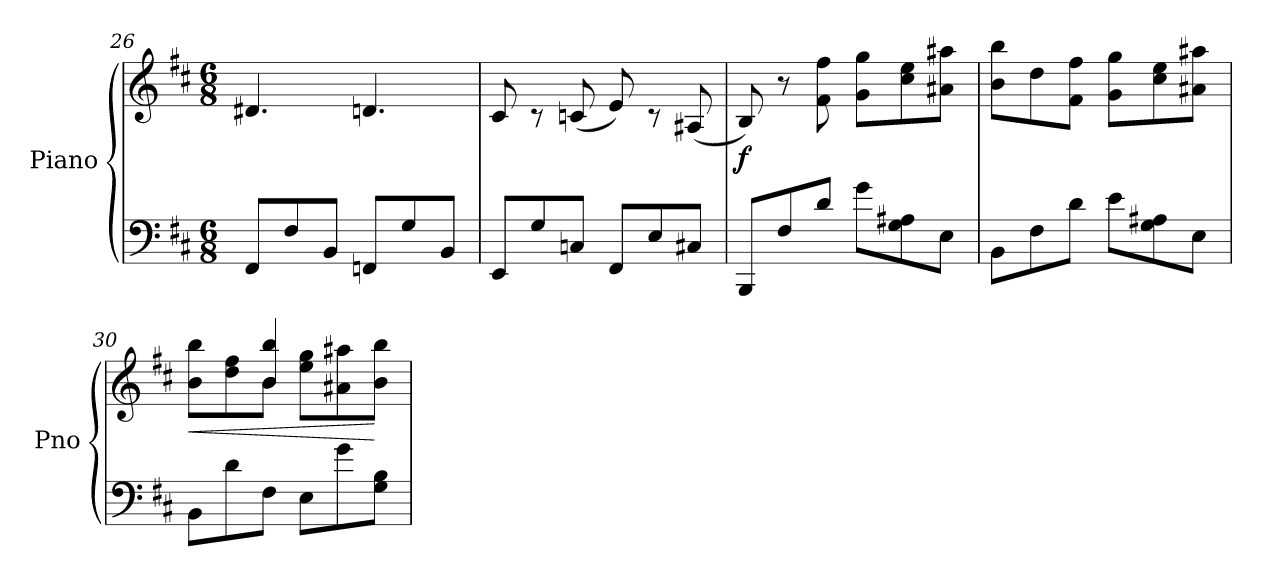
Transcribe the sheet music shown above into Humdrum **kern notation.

**kern	**kern	**dynam
*part1	*part1	*part1
*staff2	*staff1	*staff1/2
*I"Piano	*	*
*I'Pno	*	*
*clefF4	*clefG2	*
*k[f#c#]	*k[f#c#]	*
*M6/8	*M6/8	*
=26	=26	=26
8FF#/L	4.d#X/	.
8F#/	.	.
8BB/J	.	.
8FFn/L	4.dn/	.
8G/	.	.
8BB/J	.	.
!!LO:LB:g=z
=27	=27	=27
*	*^	*
8EE/L	8ryy	8c#/	.
8G/	8rc	8ryy	.
8Cn/J	8ryy	(8cn/	.
8FF#/L	8ryy	8e/)	.
8E/	8rc	8ryy	.
8C#X/J	8ryy	(8A#X/	.
!!LO:LB:g=z
=28	=28	=28	=28
!	!	!	!LO:DY:b
*	*v	*v	*
8BBB/L	8B/)	f
8F#/	8r	.
8d/J	8f#\ 8ff#\	.
8g\L	8g\ 8gg\L	.
8G\ 8A#X\	8cc#\ 8ee\	.
8E\J	8a#X\ 8aa#X\J	.
=29	=29	=29
8BB\L	8b\ 8bb\L	.
8F#\	8dd\	.
8d\J	8f#\ 8ff#\J	.
8e\L	8g\ 8gg\L	.
8G\ 8A#X\	8cc#\ 8ee\	.
8E\J	8a#X\ 8aa#X\J	.
=30	=30	=30
!	!	!LO:HP:b
*	*^	*
8BB\L	8b\ 8bb\L	4ryy	<
8d\	8dd\ 8ff#\	.	.
8F#\J	8b\J	4b/ 4bb/	.
8E\L	8ee\ 8gg\L	.	.
8g\	8a#X\ 8aa#X\	4ryy	.
8G\ 8B\J	8b\ 8bb\J	.	[
*	*v	*v	*
=	=	=
*-	*-	*-
